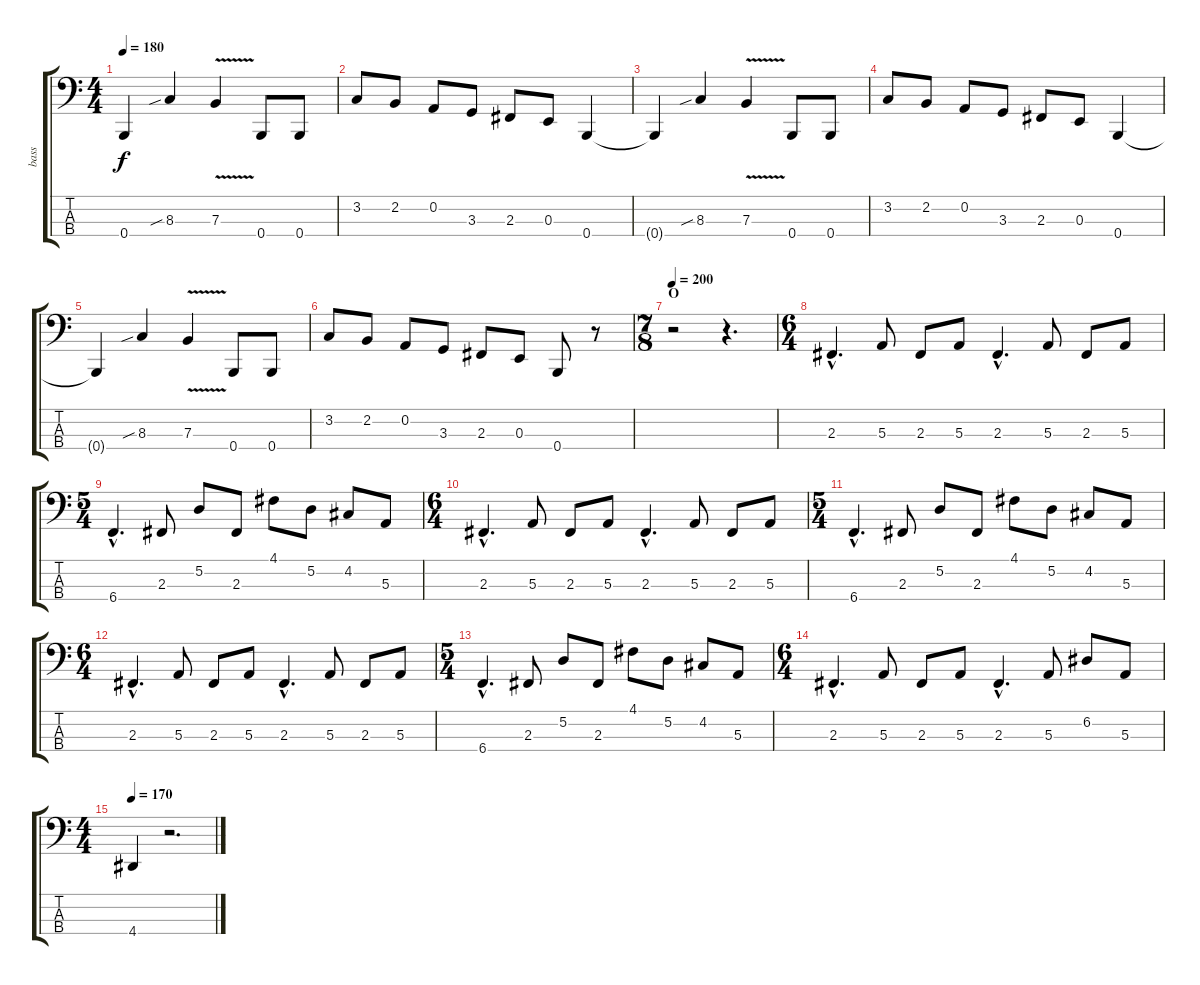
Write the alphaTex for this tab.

\track ("bass" "bass") {instrument electricbasspick}
\staff {score tabs}
\tuning (D2 A1 E1 B0) {hide}
\ts (4 4)
\tempo 180
\clef f4
\ks c
0.4{t}.4{dy f} 8.3{sib}.4 7.3{v}.4 0.4.8 0.4.8 |
3.2.8 2.2.8 0.2.8 3.3.8 2.3.8 0.3.8 0.4.4 |
0.4{t}.4 8.3{sib}.4 7.3{v}.4 0.4.8 0.4.8 |
3.2.8 2.2.8 0.2.8 3.3.8 2.3.8 0.3.8 0.4.4 |
0.4{t}.4 8.3{sib}.4 7.3{v}.4 0.4.8 0.4.8 |
3.2.8 2.2.8 0.2.8 3.3.8 2.3.8 0.3.8 0.4.8 r.8 |
\ts (7 8)
\section ("" "O")
\tempo 200
r.2 r.4{d} |
\ts (6 4)
2.3{hac}.4{d} 5.3.8 2.3.8 5.3.8 2.3{hac}.4{d} 5.3.8 2.3.8 5.3.8 |
\ts (5 4)
6.4{hac}.4{d} 2.3.8 5.2.8 2.3.8 4.1.8 5.2.8 4.2.8 5.3.8 |
\ts (6 4)
2.3{hac}.4{d} 5.3.8 2.3.8 5.3.8 2.3{hac}.4{d} 5.3.8 2.3.8 5.3.8 |
\ts (5 4)
6.4{hac}.4{d} 2.3.8 5.2.8 2.3.8 4.1.8 5.2.8 4.2.8 5.3.8 |
\ts (6 4)
2.3{hac}.4{d} 5.3.8 2.3.8 5.3.8 2.3{hac}.4{d} 5.3.8 2.3.8 5.3.8 |
\ts (5 4)
6.4{hac}.4{d} 2.3.8 5.2.8 2.3.8 4.1.8 5.2.8 4.2.8 5.3.8 |
\ts (6 4)
2.3{hac}.4{d} 5.3.8 2.3.8 5.3.8 2.3{hac}.4{d} 5.3.8 6.2.8 5.3.8 |
\ts (4 4)
\tempo 170
4.4.4 r.2{d}
